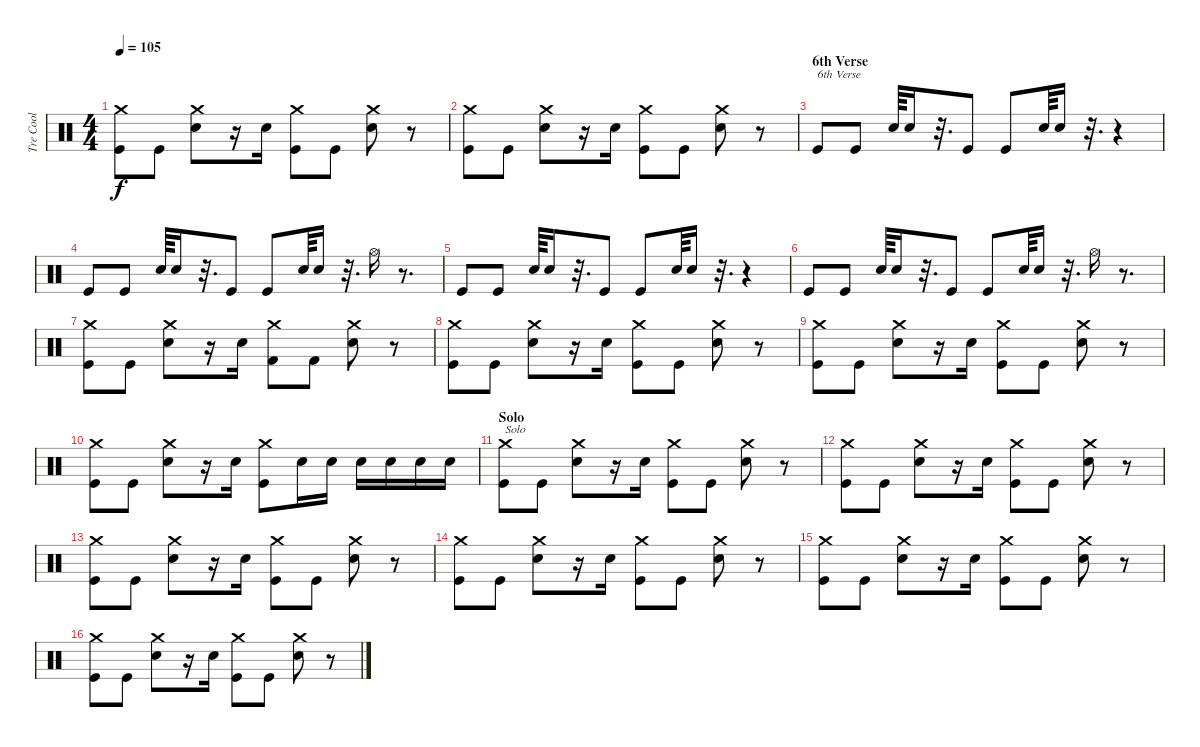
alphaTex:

\track ("Tre Cool" "Tre Cool") {instrument percussion}
\staff {score}
\articulation defaults
\ts (4 4)
\tempo 105
\clef neutral
\ks c
("Crash medium (hit)" "Kick (hit)").8{dy f} "Kick (hit)".8 ("Crash medium (hit)" "Snare (hit) 2").8 r.16 "Snare (hit) 2".16 ("Crash medium (hit)" "Kick (hit)").8 "Kick (hit)".8 ("Crash medium (hit)" "Snare (hit) 2").8 r.8 |
("Crash medium (hit)" "Kick (hit)").8 "Kick (hit)".8 ("Crash medium (hit)" "Snare (hit) 2").8 r.16 "Snare (hit) 2".16 ("Crash medium (hit)" "Kick (hit)").8 "Kick (hit)".8 ("Crash medium (hit)" "Snare (hit) 2").8 r.8 |
\section ("" "6th Verse")
"Kick (hit)".8{txt "6th Verse" volume 10} "Kick (hit)".8 "Snare (hit) 2".64 "Snare (hit) 2".16 r.32{d} "Kick (hit)".8 "Kick (hit)".8 "Snare (hit) 2".64 "Snare (hit) 2".16 r.32{d} r.4 |
"Kick (hit)".8 "Kick (hit)".8 "Snare (hit) 2".64 "Snare (hit) 2".16 r.32{d} "Kick (hit)".8 "Kick (hit)".8 "Snare (hit) 2".64 "Snare (hit) 2".16 r.32{d} "Hi-Hat (open)".16 r.8{d} |
"Kick (hit)".8 "Kick (hit)".8 "Snare (hit) 2".64 "Snare (hit) 2".16 r.32{d} "Kick (hit)".8 "Kick (hit)".8 "Snare (hit) 2".64 "Snare (hit) 2".16 r.32{d} r.4 |
"Kick (hit)".8 "Kick (hit)".8 "Snare (hit) 2".64 "Snare (hit) 2".16 r.32{d} "Kick (hit)".8 "Kick (hit)".8 "Snare (hit) 2".64 "Snare (hit) 2".16 r.32{d} "Hi-Hat (open)".16 r.8{d} |
("Crash medium (hit)" "Kick (hit)").8{volume 11} "Kick (hit)".8 ("Crash medium (hit)" "Snare (hit) 2").8 r.16 "Snare (hit) 2".16 ("Crash medium (hit)" "Kick (hit) 2").8 "Kick (hit) 2".8 ("Crash medium (hit)" "Snare (hit) 2").8 r.8 |
("Crash medium (hit)" "Kick (hit)").8 "Kick (hit)".8 ("Crash medium (hit)" "Snare (hit) 2").8 r.16 "Snare (hit) 2".16 ("Crash medium (hit)" "Kick (hit)").8 "Kick (hit)".8 ("Crash medium (hit)" "Snare (hit) 2").8 r.8 |
("Crash medium (hit)" "Kick (hit)").8 "Kick (hit)".8 ("Crash medium (hit)" "Snare (hit) 2").8 r.16 "Snare (hit) 2".16 ("Crash medium (hit)" "Kick (hit)").8 "Kick (hit)".8 ("Crash medium (hit)" "Snare (hit) 2").8 r.8 |
("Crash medium (hit)" "Kick (hit)").8 "Kick (hit)".8 ("Crash medium (hit)" "Snare (hit) 2").8 r.16 "Snare (hit) 2".16 ("Crash medium (hit)" "Kick (hit)").8 "Snare (hit) 2".16 "Snare (hit) 2".16 "Snare (hit) 2".16 "Snare (hit) 2".16 "Snare (hit) 2".16 "Snare (hit) 2".16 |
\section ("" "Solo")
("Crash medium (hit)" "Kick (hit)").8{txt "Solo" volume 11} "Kick (hit)".8 ("Crash medium (hit)" "Snare (hit) 2").8 r.16 "Snare (hit) 2".16 ("Crash medium (hit)" "Kick (hit)").8 "Kick (hit)".8 ("Crash medium (hit)" "Snare (hit) 2").8 r.8 |
("Crash medium (hit)" "Kick (hit)").8 "Kick (hit)".8 ("Crash medium (hit)" "Snare (hit) 2").8 r.16 "Snare (hit) 2".16 ("Crash medium (hit)" "Kick (hit)").8 "Kick (hit)".8 ("Crash medium (hit)" "Snare (hit) 2").8 r.8 |
("Crash medium (hit)" "Kick (hit)").8 "Kick (hit)".8 ("Crash medium (hit)" "Snare (hit) 2").8 r.16 "Snare (hit) 2".16 ("Crash medium (hit)" "Kick (hit)").8 "Kick (hit)".8 ("Crash medium (hit)" "Snare (hit) 2").8 r.8 |
("Crash medium (hit)" "Kick (hit)").8 "Kick (hit)".8 ("Crash medium (hit)" "Snare (hit) 2").8 r.16 "Snare (hit) 2".16 ("Crash medium (hit)" "Kick (hit)").8 "Kick (hit)".8 ("Crash medium (hit)" "Snare (hit) 2").8 r.8 |
("Crash medium (hit)" "Kick (hit)").8 "Kick (hit)".8 ("Crash medium (hit)" "Snare (hit) 2").8 r.16 "Snare (hit) 2".16 ("Crash medium (hit)" "Kick (hit)").8 "Kick (hit)".8 ("Crash medium (hit)" "Snare (hit) 2").8 r.8 |
("Crash medium (hit)" "Kick (hit)").8 "Kick (hit)".8 ("Crash medium (hit)" "Snare (hit) 2").8 r.16 "Snare (hit) 2".16 ("Crash medium (hit)" "Kick (hit)").8 "Kick (hit)".8 ("Crash medium (hit)" "Snare (hit) 2").8 r.8
